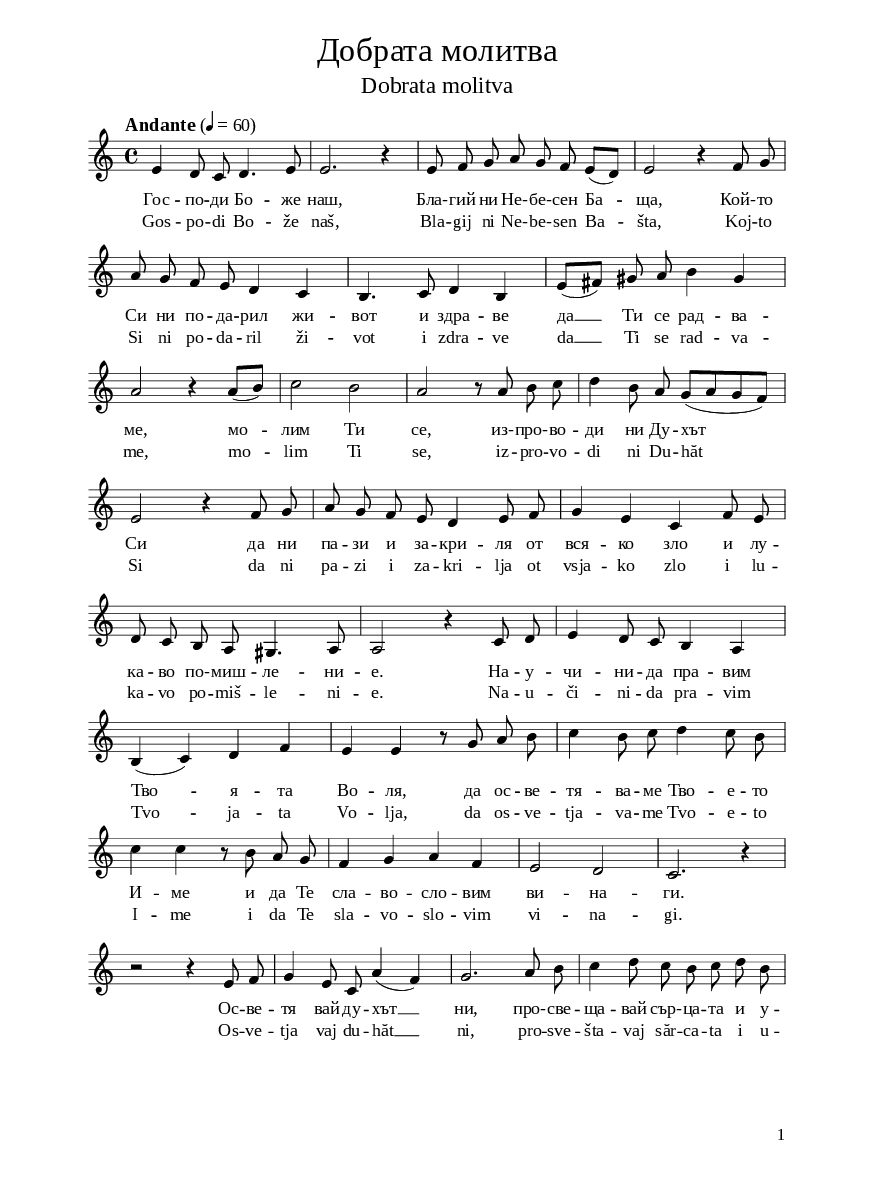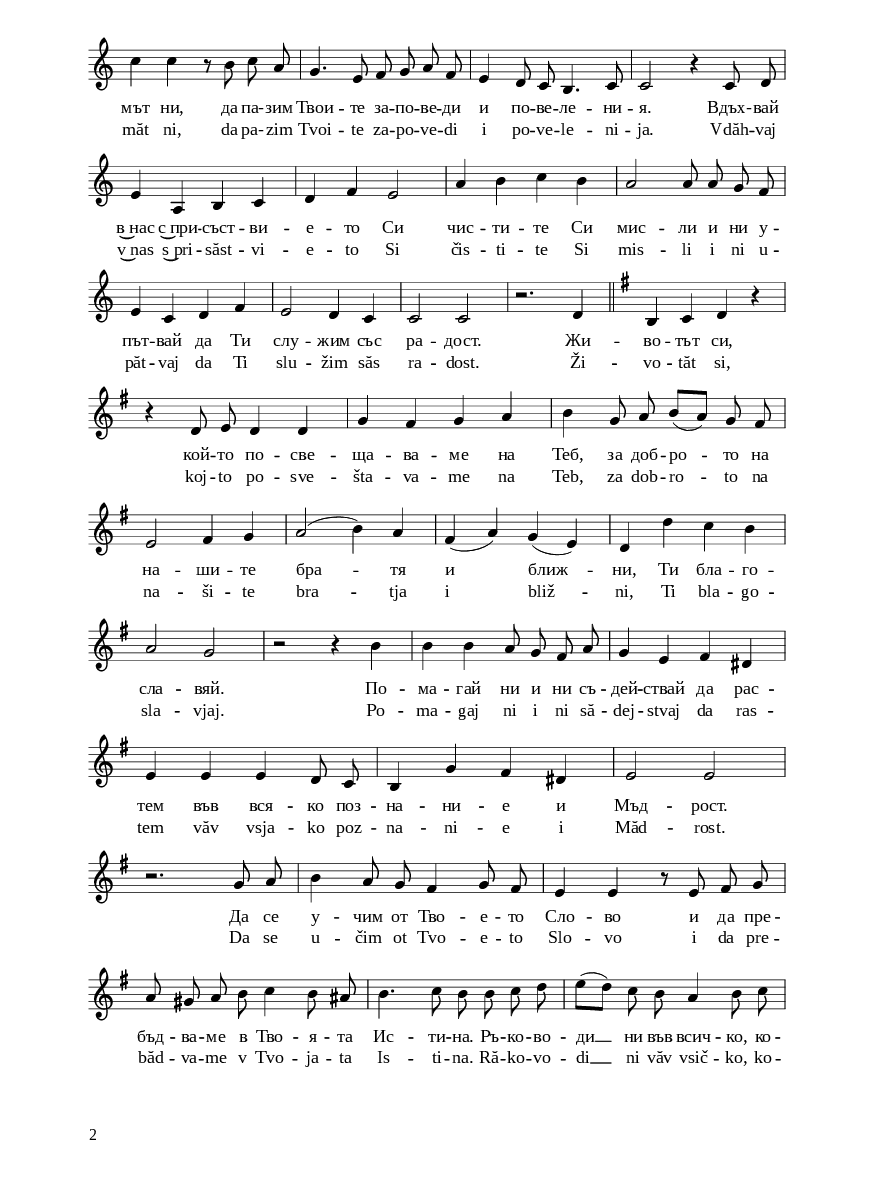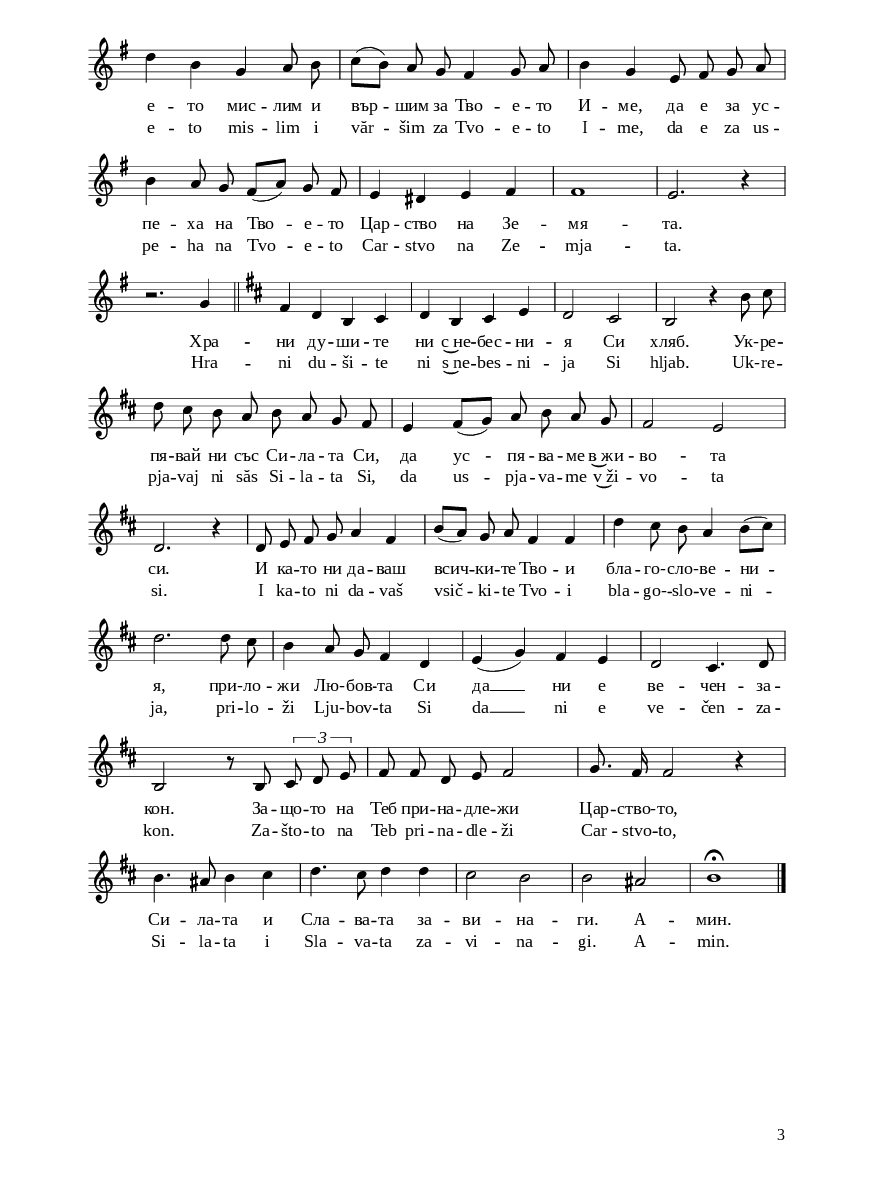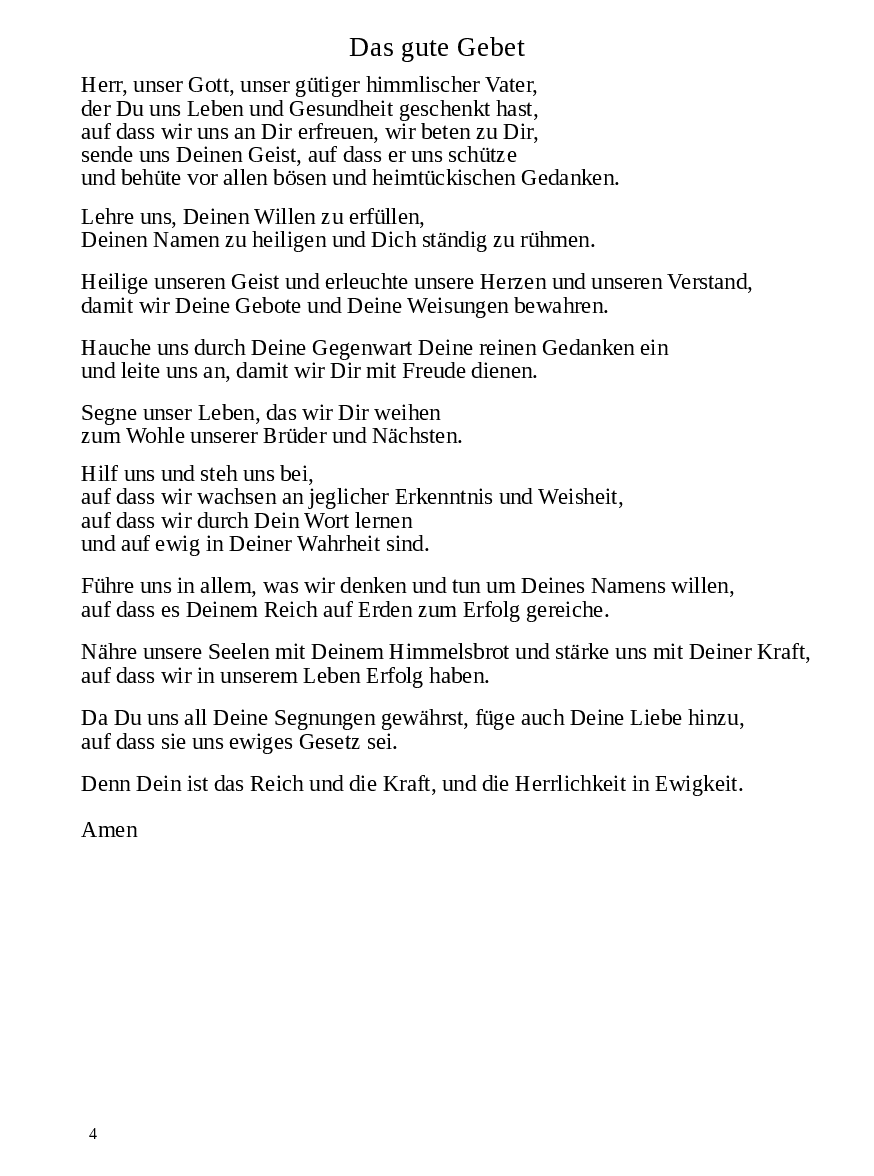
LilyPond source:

\version "2.24.4"

% include paper part and global functions
\include "include/globals.ily"

\bookpart {
  \label #'ref219
  \tocItem \markup "Добрата молитва – Dobrata molitva"
  \include "include/bookpart-paper.ily"
  \score {
    \include "include/score-layout.ily"

    \new Voice  \absolute {
      \clef treble
      \key c \major
      \time 4/4
      \tempoFunc "Andante" 4 "60"
      \autoBeamOff
      e'4  d'8  c'8  d'4.
      e'8 | % 2
      e'2. r4 | % 3
      e'8  f'8  g'8  a'8  g'8
      f'8  e'8 ( [  d'8 ) ] | % 4
      e'2 r4  f'8  g'8 \break | % 5
      a'8  g'8  f'8  e'8  d'4
      c'4 | % 6
      b4.  c'8  d'4  b4 | % 7
      e'8 ( [  fis'8 ) ]  gis'8  a'8
      b'4  gis'4 | \break % 8
      a'2 r4  a'8 ( [  b'8 ) ] | % 9
      c''2  b'2 |
      a'2 r8  a'8  b'8  c''8 | % 11
      d''4  b'8  a'8  g'8 ( [  a'8
      g'8  f'8 ) ] | \break % 12
      e'2 r4  f'8  g'8 | % 13
      a'8  g'8  f'8  e'8  d'4
      e'8  f'8 | % 14
      g'4  e'4  c'4  f'8  e'8 | \break % 15
      d'8  c'8  b8  a8  gis4.
      a8 | % 16
      a2 r4  c'8  d'8 | % 17
      e'4  d'8  c'8  b4  a4 | \break % 18
      b4 (  c'4 )  d'4  f'4 | % 19
      e'4  e'4 r8  g'8  a'8  b'8 |

      c''4  b'8  c''8  d''4
      c''8  b'8 |  \break % 21
      c''4  c''4 r8  b'8  a'8
      g'8 | % 22
      f'4  g'4  a'4  f'4 | % 23
      e'2  d'2  | % 24
      c'2. r4 | \break % 25
      r2 r4  e'8  f'8 | % 26
      g'4  e'8  c'8  a'4 (  f'4 ) | % 27
      g'2.  a'8  b'8 | % 28
      c''4  d''8  c''8  b'8
      c''8  d''8  b'8 \break | % 29
      c''4  c''4 r8  b'8  c''8
      a'8 |
      g'4.  e'8  f'8  g'8  a'8
      f'8 | % 31
      e'4  d'8  c'8  b4.  c'8 | % 32
      c'2 r4  c'8  d'8 \break | % 33
      e'4  a4  b4  c'4 | % 34
      d'4  f'4  e'2 | % 35
      a'4  b'4  c''4  b'4 | % 36
      a'2  a'8  a'8  g'8  f'8 | \break % 37
      e'4  c'4  d'4  f'4  | % 38
      e'2  d'4  c'4 | % 39
      c'2  c'2 |
      r2.  d'4 \bar "||"
      \key g \major  b4  c'4  d'4 r4 |\break % 42
      r4  d'8  e'8  d'4  d'4 | % 43
      g'4  fis'4  g'4  a'4 | % 44
      b'4  g'8  a'8  b'8 ( [  a'8 )
      ]  g'8  fis'8 | \break % 45
      e'2  fis'4  g'4 |  % 46
      a'2 (  b'4 )  a'4 | % 47
      fis'4 (  a'4 )  g'4 (  e'4 ) | % 48
      d'4  d''4  c''4  b'4 | \break % 49
      a'2  g'2 |
      r2 r4  b'4 | % 51
      b'4  b'4  a'8  g'8  fis'8
      a'8 | % 52
      g'4  e'4  fis'4  dis'4 | \break % 53
      e'4  e'4  e'4  d'8  c'8  | % 54
      b4  g'4  fis'4  dis'4 | % 55
      e'2  e'2 | \break % 56
      r2.  g'8  a'8 | % 57
      b'4  a'8  g'8  fis'4  g'8
      fis'8 | % 58
      e'4  e'4 r8  e'8  fis'8  g'8
      \break | % 59
      a'8  gis'8  a'8  b'8  c''4
      b'8  ais'8 |
      b'4.  c''8  b'8  b'8
      c''8  d''8 | % 61
      e''8 ( [  d''8 ) ]  c''8  b'8
      a'4  b'8  c''8 | \break % 62
      d''4  b'4  g'4  a'8  b'8 | % 63
      c''8 ( [  b'8 ) ]  a'8  g'8
      fis'4  g'8  a'8 | % 64
      b'4  g'4  e'8  fis'8  g'8
      a'8 | \break % 65
      b'4  a'8  g'8  fis'8 ( [  a'8
      ) ]  g'8  fis'8 | % 66
      e'4  dis'4  e'4  fis'4 | % 67
      fis'1  | % 68
      e'2. r4 | \break % 69
      r2.  g'4 \bar "||"
      \key b \minor  fis'4  d'4  b4  cis'4 | % 71
      d'4  b4  cis'4  e'4 | % 72
      d'2  cis'2 | % 73
      b2 r4  b'8  cis''8 \break | % 74
      d''8  cis''8  b'8  a'8
      b'8  a'8  g'8  fis'8 | % 75
      e'4  fis'8 ( [  g'8 ) ]  a'8
      b'8  a'8  g'8 | % 76
      fis'2  e'2 \break | % 77
      d'2. r4  | % 78
      d'8  e'8  fis'8  g'8  a'4
      fis'4 | % 79
      b'8 ( [  a'8 ) ]  g'8  a'8  fis'4
      fis'4 |
      d''4  cis''8  b'8  a'4
      b'8 ( [  cis''8 ) ] | \break % 81
      d''2.  d''8  cis''8  | % 82
      b'4  a'8  g'8  fis'4  d'4 | % 83
      e'4 (  g'4 )  fis'4  e'4 | % 84
      d'2  cis'4.  d'8 |\break % 85
      b2 r8  b8 \times 2/3 {
        cis'8  d'8  e'8
      }
      | % 86
      fis'8  fis'8  d'8  e'8  fis'2
      | % 87
      g'8.  fis'16  fis'2 r4   \break | % 88
      b'4.  ais'8  b'4  cis''4 | % 89
      d''4.  cis''8  d''4  d''4 |

      cis''2  b'2 | % 91
      b'2  ais'2 | % 92
      b'1 \fermata \bar "|."
    }

    \addlyrics {
      Гос -- по -- ди Бо -- же наш,
      "Бла-" -- гий ни "Не-" -- "бе-" -- сен Ба -- ща, "Кой-"
      -- то Си ни по -- да -- рил жи -- вот и здра --
      ве да  __ Ти се рад -- ва -- ме, мо -- лим Ти се,
      "из-" -- "про-" -- во -- ди ни Ду --
      хът Си да ни па -- зи и за -- кри -- ля от вся --
      ко зло и лу -- ка -- во "по-" -- миш -- ле -- ни
      -- е. На -- у -- чи -- ни -- да пра -- вим Тво
      -- я -- та Во -- ля, да ос -- ве -- тя -- ва
      -- ме Тво -- е -- то И -- ме и да Те сла --
      во -- сло -- вим ви -- на -- ги. Ос -- ве -- тя
      вай ду -- хът __ ни, "про-" -- све -- ща -- вай
      "сър-"  -- ца -- та и у -- мът ни, да "па-" -- зим
      Твои -- те за -- по -- ве -- ди и по -- ве
      -- ле -- ни -- я. "Вдъх-" -- вай в~нас с~при -- съст --
      ви -- е -- то Си чис -- ти -- те Си мис -- ли
      и ни у -- път -- вай да Ти слу -- жим със ра
      -- дост. Жи -- во -- тът си, кой -- то по -- све
      -- ща -- ва -- ме на Теб, за доб -- ро -- то
      на на -- ши -- те бра -- тя и  ближ
      -- ни, Ти бла -- го -- сла -- вяй. По -- ма --
      гай ни и ни съ -- дей -- ствай да рас -- тем
      във вся -- ко поз -- на -- ни -- е и Мъд --
      рост. Да се у -- чим от Тво -- е -- то Сло --
      во и да пре -- бъд -- ва -- ме в Тво -- я --
      та Ис -- ти -- на. Ръ -- ко -- во -- ди __  ни
      във всич -- ко, ко -- е -- то мис -- лим и вър
      -- шим за Тво -- е -- то И -- ме, да е за
      ус -- пе -- ха на Тво -- е -- то Цар -- ство
      на Зе -- мя -- та. Хра -- ни ду -- ши -- те ни
      с~не -- бес -- ни -- я Си хляб. "Ук-" -- ре -- пя --
      вай ни със Си -- ла -- та Си, да ус -- пя
      -- ва -- ме в~жи -- во -- та си. И ка -- то ни
      да -- ваш всич -- ки -- те Тво -- и бла --
      "го-" -- "сло-" -- ве -- ни -- я, "при-" -- ло -- жи
      "Лю-" -- бов -- та Си да  __ ни е ве -- чен --
      за -- кон. За -- що -- то на Теб при -- на --
      дле -- жи Цар -- "ство-" -- то, Си -- ла -- та и Сла
      -- ва -- та за -- ви -- на -- ги. А -- мин.}

      \addlyrics {
        Gos -- po -- di Bo -- že naš,
        Bla -- gij ni "Ne-" -- "be-" -- sen Ba -- šta, Koj
        -- to Si ni po -- da -- ril ži -- vot i zdra --
        ve da  __ Ti se rad -- va -- me, mo -- lim Ti se,
        iz -- pro -- vo -- di ni Du --
        hăt Si da ni pa -- zi i za -- kri -- lja ot vsja --
        ko zlo i lu -- ka -- vo po -- miš -- le -- ni
        -- e. Na -- u -- či -- ni -- da pra -- vim Tvo
        -- ja -- ta Vo -- lja, da os -- ve -- tja -- va
        -- me Tvo -- e -- to I -- me i da Te sla --
        vo -- slo -- vim vi -- na -- gi. Os -- ve -- tja
        vaj du -- hăt __ ni, pro -- sve -- šta -- vaj
        săr  -- ca -- ta i u -- măt ni, da "pa-" -- zim
        Tvoi -- te za -- po -- ve -- di i po -- ve
        -- le -- ni -- ja. Vdăh -- vaj v~nas s~pri -- săst --
        vi -- e -- to Si čis -- ti -- te Si mis -- li
        i ni u -- păt -- vaj da Ti slu -- žim săs ra
        -- dost. Ži -- vo -- tăt si, koj -- to po -- sve
        -- šta -- va -- me na Teb, za dob -- ro -- to
        na na -- ši -- te bra -- tja i  bliž
        -- ni, Ti bla -- go -- sla -- vjaj. Po -- ma --
        gaj ni i ni să -- dej -- stvaj da ras -- tem
        văv vsja -- ko poz -- na -- ni -- e i Măd --
        rost. Da se u -- čim ot Tvo -- e -- to Slo --
        vo i da pre -- băd -- va -- me v Tvo -- ja --
        ta Is -- ti -- na. Ră -- ko -- vo -- di __  ni
        văv vsič -- ko, ko -- e -- to mis -- lim i văr
        -- šim za Tvo -- e -- to I -- me, da e za
        us -- pe -- ha na Tvo -- e -- to Car -- stvo
        na Ze -- mja -- ta. Hra -- ni du -- ši -- te ni
        s~ne -- bes -- ni -- ja Si hljab. "Uk-" -- re -- pja --
        vaj ni săs Si -- la -- ta Si, da us -- pja
        -- va -- me v~ži -- vo -- ta si. I ka -- to ni
        da -- vaš vsič -- ki -- te Tvo -- i bla --
        "go-" -- slo -- ve -- ni -- ja, pri -- lo -- ži
        "Lju-" -- bov -- ta Si da  __ ni e ve -- čen --
        za -- kon. Za -- što -- to na Teb pri -- na --
        dle -- ži Car -- stvo -- to, Si -- la -- ta i Sla
        -- va -- ta za -- vi -- na -- gi. A -- min.}

        \header {
          title = \titleFunc "Добрата молитва" "Dobrata molitva"
        }

        \midi{}

      } % score

      \pageBreak
      % include foreign translation(s) of the song
      \markup \fill-line { \fontsize #deTitleFontSize "Das gute Gebet" }
\markup \null
\markup \null
\markup \abs-fontsize #11 \override #`(baseline-skip . ,deCoupletBaselineSkip) {
  \fill-line {
    \hspace #0.1
    \column {
      \line {
        \bold "  "
        \column {
          "Herr, unser Gott, unser gütiger himmlischer Vater,"
          "der Du uns Leben und Gesundheit geschenkt hast,"
          "auf dass wir uns an Dir erfreuen, wir beten zu Dir,"
          "sende uns Deinen Geist, auf dass er uns schütze"
          "und behüte vor allen bösen und heimtückischen Gedanken."
        }
      }
      \vspace #1
      \line {
        \bold "  "
        \column {
          "Lehre uns, Deinen Willen zu erfüllen,"
          "Deinen Namen zu heiligen und Dich ständig zu rühmen."
        }
      }
      \vspace #1
      \line {
        \bold "  "
        \column {
          "Heilige unseren Geist und erleuchte unsere Herzen und unseren Verstand,"
          "damit wir Deine Gebote und Deine Weisungen bewahren."
        }
      }
      \vspace #1
      \line {
        \bold "  "
        \column {
          "Hauche uns durch Deine Gegenwart Deine reinen Gedanken ein"
          "und leite uns an, damit wir Dir mit Freude dienen."
        }
      }
      \vspace #1
      \line {
        \bold "  "
        \column {
          "Segne unser Leben, das wir Dir weihen"
          "zum Wohle unserer Brüder und Nächsten."
        }
      }
      \vspace #1
      \line {
        \bold "  "
        \column {
          "Hilf uns und steh uns bei,"
          "auf dass wir wachsen an jeglicher Erkenntnis und Weisheit,"
          "auf dass wir durch Dein Wort lernen"
          "und auf ewig in Deiner Wahrheit sind."
        }
      }
      \vspace #1
      \line {
        \bold "  "
        \column {
          "Führe uns in allem, was wir denken und tun um Deines Namens willen,"
          "auf dass es Deinem Reich auf Erden zum Erfolg gereiche."
        }
      }
      \vspace #1
      \line {
        \bold "  "
        \column {
          "Nähre unsere Seelen mit Deinem Himmelsbrot und stärke uns mit Deiner Kraft,"
          "auf dass wir in unserem Leben Erfolg haben."
        }
      }
      \vspace #1
      \line {
        \bold "  "
        \column {
          "Da Du uns all Deine Segnungen gewährst, füge auch Deine Liebe hinzu,"
          "auf dass sie uns ewiges Gesetz sei."
        }
      }
      \vspace #1
      \line {
        \bold "  "
        \column {
          "Denn Dein ist das Reich und die Kraft, und die Herrlichkeit in Ewigkeit."
        }
      }
      \vspace #1
      \line {
        \bold "  "
        \column {
          "Amen"
        }
      }
    }\hspace #0.1
  }
}


    } % bookpart

    % Più mosso
    %
